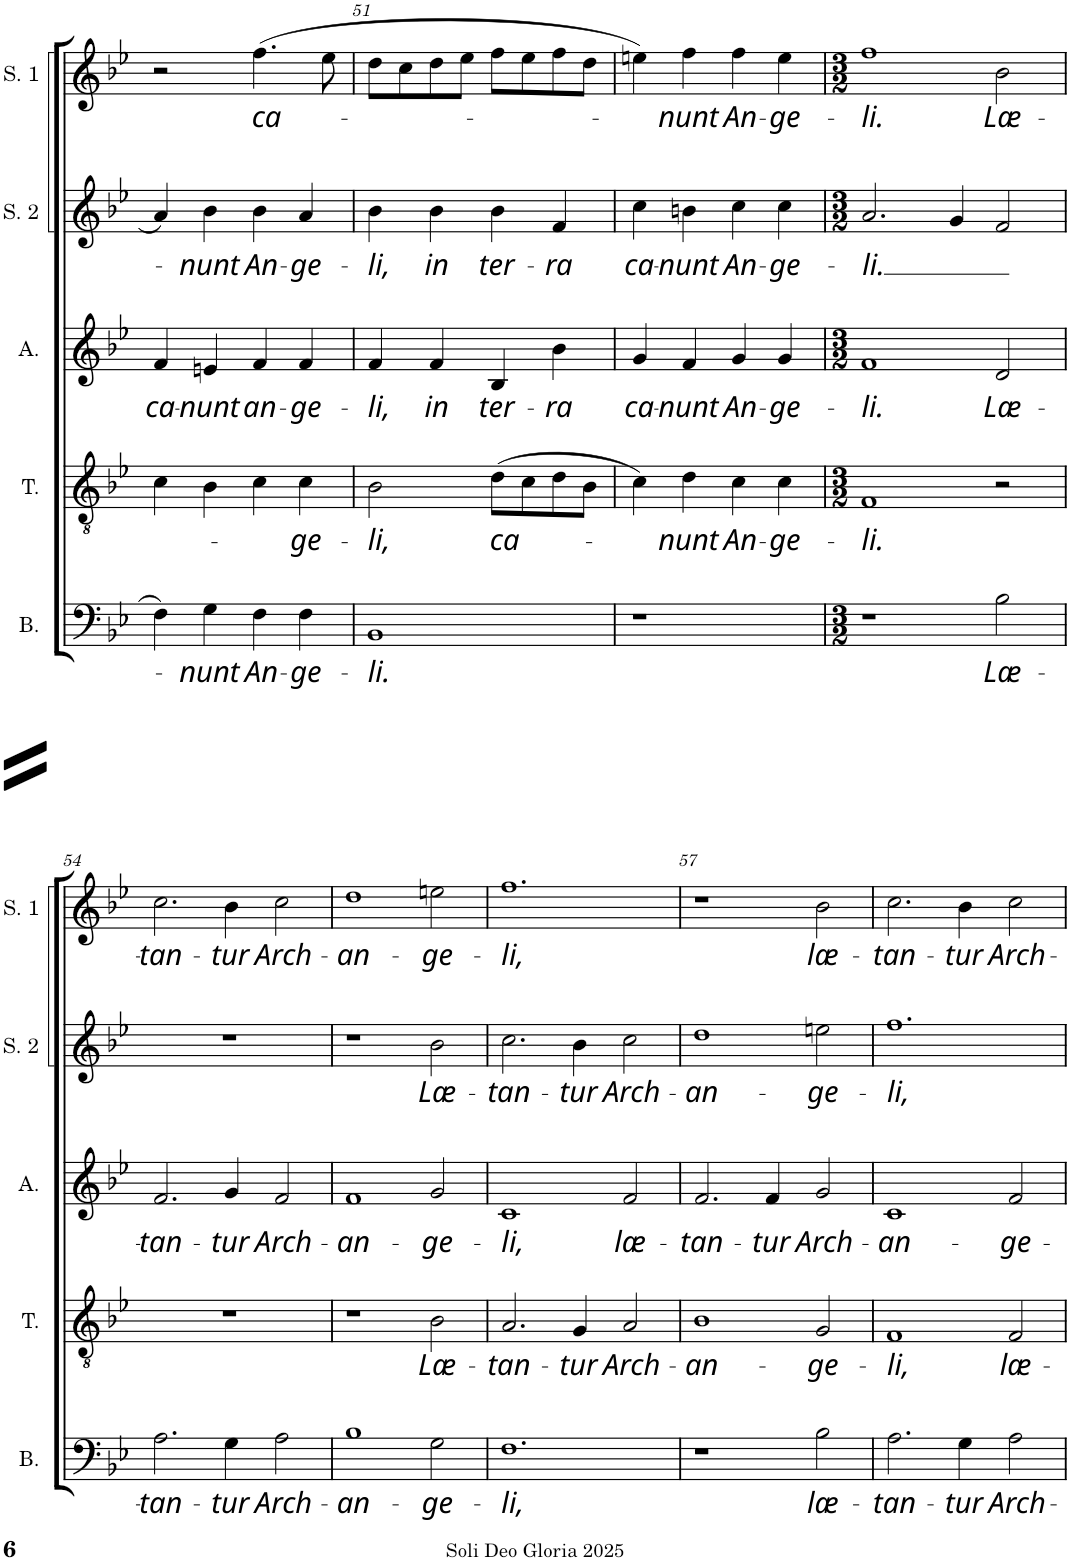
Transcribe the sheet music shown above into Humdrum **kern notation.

**kern	**text	**kern	**text	**kern	**text	**kern	**text	**kern	**text
*part5	*part5	*part4	*part4	*part3	*part3	*part2	*part2	*part1	*part1
*staff5	*staff5	*staff4	*staff4	*staff3	*staff3	*staff2	*staff2	*staff1	*staff1
*I"Basse	*	*I"Ténor	*	*I"Alto	*	*I"Soprano 2	*	*I"Soprano 1	*
*I'B.	*	*I'T.	*	*I'A.	*	*I'S. 2	*	*I'S. 1	*
!!LO:PB:g=z
*clefF4	*	*clefGv2	*	*clefG2	*	*clefG2	*	*clefG2	*
*k[b-e-]	*	*k[b-e-]	*	*k[b-e-]	*	*k[b-e-]	*	*k[b-e-]	*
*M2/2	*	*M2/2	*	*M2/2	*	*M2/2	*	*M2/2	*
*met(c|)	*	*met(c|)	*	*met(c|)	*	*met(c|)	*	*met(c|)	*
=50	=50	=50	=50	=50	=50	=50	=50	=50	=50
!	!	!	!	!	!LO:LY:b	!	!	!	!
4F\	.	4c\	.	4f/	ca-	4a/	.	2r	.
!	!LO:LY:b	!	!	!	!LO:LY:b	!	!LO:LY:b	!	!
4G\	-nunt	4B-\	.	4en/	-nunt	4b-\	-nunt	.	.
!	!LO:LY:b	!	!	!	!LO:LY:b	!	!LO:LY:b	!	!LO:LY:b
4F\	An-	4c\	.	4f/	an-	4b-\	An-	(4.ff\	ca-
!	!LO:LY:b	!	!LO:LY:b	!	!LO:LY:b	!	!LO:LY:b	!	!
4F\	-ge-	4c\	-ge-	4f/	-ge-	4a/	-ge-	.	.
.	.	.	.	.	.	.	.	8ee-\	.
=51	=51	=51	=51	=51	=51	=51	=51	=51	=51
!	!LO:LY:b	!	!LO:LY:b	!	!LO:LY:b	!	!LO:LY:b	!	!
1BB-	-li.	2B-\	-li,	4f/	-li,	4b-\	-li,	8dd\L	.
.	.	.	.	.	.	.	.	8cc\	.
!	!	!	!	!	!LO:LY:b	!	!LO:LY:b	!	!
.	.	.	.	4f/	in	4b-\	in	8dd\	.
.	.	.	.	.	.	.	.	8ee-\J	.
!	!	!	!LO:LY:b	!	!LO:LY:b	!	!LO:LY:b	!	!
.	.	(8d\L	ca-	4B-/	ter-	4b-\	ter-	8ff\L	.
.	.	8c\	.	.	.	.	.	8ee-\	.
!	!	!	!	!	!LO:LY:b	!	!LO:LY:b	!	!
.	.	8d\	.	4b-\	-ra	4f/	-ra	8ff\	.
.	.	8B-\J	.	.	.	.	.	8dd\J	.
=52	=52	=52	=52	=52	=52	=52	=52	=52	=52
!	!	!	!	!	!LO:LY:b	!	!LO:LY:b	!	!
1r	.	4c\)	.	4g/	ca-	4cc\	ca-	4een\)	.
!	!	!	!LO:LY:b	!	!LO:LY:b	!	!LO:LY:b	!	!LO:LY:b
.	.	4d\	-nunt	4f/	-nunt	4bn\	-nunt	4ff\	-nunt
!	!	!	!LO:LY:b	!	!LO:LY:b	!	!LO:LY:b	!	!LO:LY:b
.	.	4c\	An-	4g/	An-	4cc\	An-	4ff\	An-
!	!	!	!LO:LY:b	!	!LO:LY:b	!	!LO:LY:b	!	!LO:LY:b
.	.	4c\	-ge-	4g/	-ge-	4cc\	-ge-	4ee\	-ge-
=53	=53	=53	=53	=53	=53	=53	=53	=53	=53
*M3/2	*	*M3/2	*	*M3/2	*	*M3/2	*	*M3/2	*
!	!	!	!LO:LY:b	!	!LO:LY:b	!	!LO:LY:b	!	!LO:LY:b
1r	.	1F	-li.	1f	-li.	2.a/	-li.	1ff	-li.
.	.	.	.	.	.	4g/	.	.	.
!	!LO:LY:b	!	!	!	!LO:LY:b	!	!	!	!LO:LY:b
2B-\	Læ-	2r	.	2d/	Læ-	2f/	.	2b-\	Læ-
!!LO:LB:g=z
=54	=54	=54	=54	=54	=54	=54	=54	=54	=54
!	!LO:LY:b	!	!	!	!LO:LY:b	!	!	!	!LO:LY:b
2.A\	-tan-	1.r	.	2.f/	-tan-	1.r	.	2.cc\	-tan-
!	!LO:LY:b	!	!	!	!LO:LY:b	!	!	!	!LO:LY:b
4G\	-tur	.	.	4g/	-tur	.	.	4b-\	-tur
!	!LO:LY:b	!	!	!	!LO:LY:b	!	!	!	!LO:LY:b
2A\	Arch-	.	.	2f/	Arch-	.	.	2cc\	Arch-
=55	=55	=55	=55	=55	=55	=55	=55	=55	=55
!	!LO:LY:b	!	!	!	!LO:LY:b	!	!	!	!LO:LY:b
1B-	-an-	1r	.	1f	-an-	1r	.	1dd	-an-
!	!LO:LY:b	!	!LO:LY:b	!	!LO:LY:b	!	!LO:LY:b	!	!LO:LY:b
2G\	-ge-	2B-\	Læ-	2g/	-ge-	2b-\	Læ-	2een\	-ge-
=56	=56	=56	=56	=56	=56	=56	=56	=56	=56
!	!LO:LY:b	!	!LO:LY:b	!	!LO:LY:b	!	!LO:LY:b	!	!LO:LY:b
1.F	-li,	2.A/	-tan-	1c	-li,	2.cc\	-tan-	1.ff	-li,
!	!	!	!LO:LY:b	!	!	!	!LO:LY:b	!	!
.	.	4G/	-tur	.	.	4b-\	-tur	.	.
!	!	!	!LO:LY:b	!	!LO:LY:b	!	!LO:LY:b	!	!
.	.	2A/	Arch-	2f/	læ-	2cc\	Arch-	.	.
=57	=57	=57	=57	=57	=57	=57	=57	=57	=57
!	!	!	!LO:LY:b	!	!LO:LY:b	!	!LO:LY:b	!	!
1r	.	1B-	-an-	2.f/	-tan-	1dd	-an-	1r	.
!	!	!	!	!	!LO:LY:b	!	!	!	!
.	.	.	.	4f/	-tur	.	.	.	.
!	!LO:LY:b	!	!LO:LY:b	!	!LO:LY:b	!	!LO:LY:b	!	!LO:LY:b
2B-\	læ-	2G/	-ge-	2g/	Arch-	2een\	-ge-	2b-\	læ-
=58	=58	=58	=58	=58	=58	=58	=58	=58	=58
!	!LO:LY:b	!	!LO:LY:b	!	!LO:LY:b	!	!LO:LY:b	!	!LO:LY:b
2.A\	-tan-	1F	-li,	1c	-an-	1.ff	-li,	2.cc\	-tan-
!	!LO:LY:b	!	!	!	!	!	!	!	!LO:LY:b
4G\	-tur	.	.	.	.	.	.	4b-\	-tur
!	!LO:LY:b	!	!LO:LY:b	!	!LO:LY:b	!	!	!	!LO:LY:b
2A\	Arch-	2F/	læ-	2f/	-ge-	.	.	2cc\	Arch-
=	=	=	=	=	=	=	=	=	=
*-	*-	*-	*-	*-	*-	*-	*-	*-	*-
